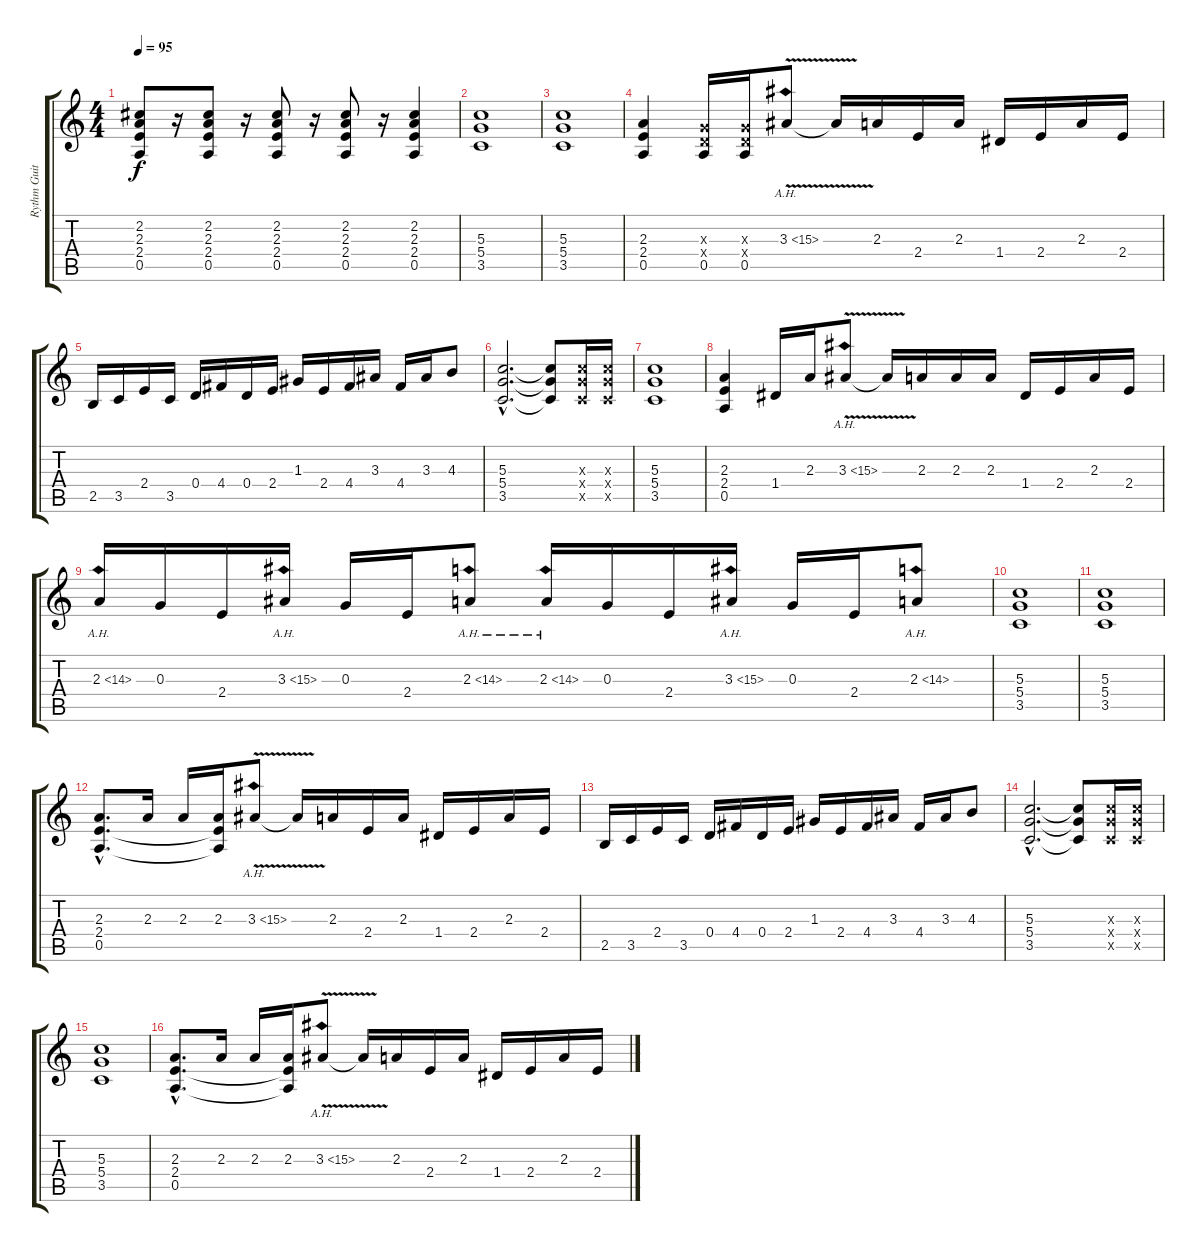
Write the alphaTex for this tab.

\track ("Rythm Guitar I" "Rythm Guit") {instrument acousticguitarsteel}
\staff {score tabs}
\tuning (E4 B3 G3 D3 A2 E2) {hide}
\ts (4 4)
\tempo 95
\clef g2
\ks c
(2.2 2.3 2.4 0.5).8{dy f} r.16 (2.2 2.3 2.4 0.5).8 r.16 (2.2 2.3 2.4 0.5).8 r.16 (2.2 2.3 2.4 0.5).8 r.16 (2.2 2.3 2.4 0.5).4 |
(5.3 5.4 3.5).1 |
(5.3 5.4 3.5).1 |
(2.3 2.4 0.5).4 (0.3{x} 0.4{x} 0.5).16 (0.3{x} 0.4{x} 0.5).16 3.3{ah 12 v}.8 3.3{t}.16 2.3.16 2.4.16 2.3.16 1.4.16 2.4.16 2.3.16 2.4.16 |
2.5.16 3.5.16 2.4.16 3.5.16 0.4.16 4.4.16 0.4.16 2.4.16 1.3.16 2.4.16 4.4.16 3.3.16 4.4.16 3.3.16 4.3.8 |
(5.3{hac} 5.4{hac} 3.5{hac}).2{d} (5.3{t} 5.4{t} 3.5{t}).8 (5.3{x} 5.4{x} 3.5{x}).16 (5.3{x} 5.4{x} 3.5{x}).16 |
(5.3 5.4 3.5).1 |
(2.3 2.4 0.5).4 1.4.16 2.3.16 3.3{ah 12 v}.8 3.3{t}.16 2.3.16 2.3.16 2.3.16 1.4.16 2.4.16 2.3.16 2.4.16 |
2.3{ah 12}.16 0.3.16 2.4.16 3.3{ah 12}.16 0.3.16 2.4.16 2.3{ah 12}.8 2.3{ah 12}.16 0.3.16 2.4.16 3.3{ah 12}.16 0.3.16 2.4.16 2.3{ah 12}.8 |
(5.3 5.4 3.5).1 |
(5.3 5.4 3.5).1 |
(2.3{hac} 2.4{hac} 0.5{hac}).8{d} 2.3.16 2.3.16 (2.3 2.4{t} 0.5{t}).16 3.3{ah 12 v}.8 3.3{t}.16 2.3.16 2.4.16 2.3.16 1.4.16 2.4.16 2.3.16 2.4.16 |
2.5.16 3.5.16 2.4.16 3.5.16 0.4.16 4.4.16 0.4.16 2.4.16 1.3.16 2.4.16 4.4.16 3.3.16 4.4.16 3.3.16 4.3.8 |
(5.3{hac} 5.4{hac} 3.5{hac}).2{d} (5.3{t} 5.4{t} 3.5{t}).8 (5.3{x} 5.4{x} 3.5{x}).16 (5.3{x} 5.4{x} 3.5{x}).16 |
(5.3 5.4 3.5).1 |
(2.3{hac} 2.4{hac} 0.5{hac}).8{d} 2.3.16 2.3.16 (2.3 2.4{t} 0.5{t}).16 3.3{ah 12 v}.8 3.3{t}.16 2.3.16 2.4.16 2.3.16 1.4.16 2.4.16 2.3.16 2.4.16
